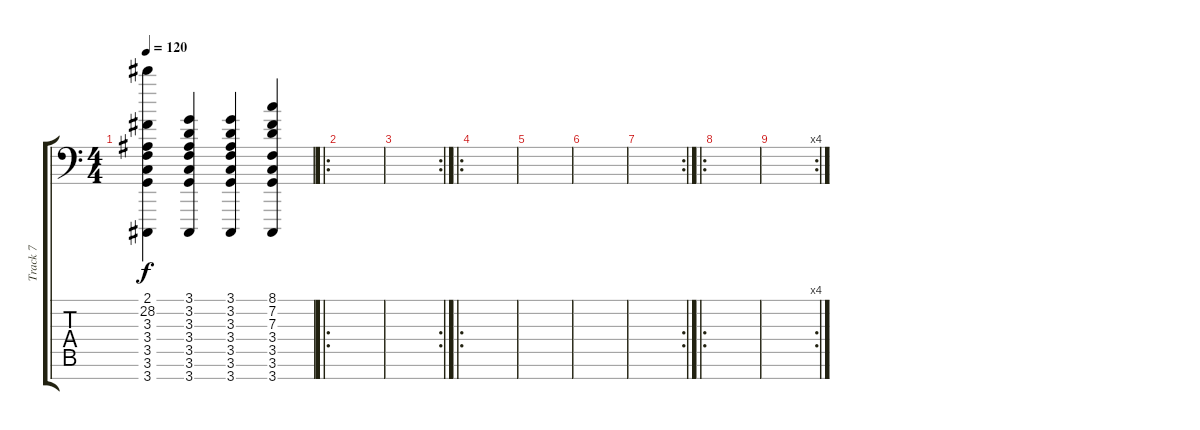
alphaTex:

\track ("Track 7" "Track 7") {instrument gunshot}
\staff {score tabs}
\tuning (E4 B3 G3 D3 A2 E2 Bb0) {hide}
\ts (4 4)
\tempo 120
\clef f4
\ks c
(2.1 28.2 3.3 3.4 3.5 3.6 3.7).4{dy f instrument gunshot} (3.1 3.2 3.3 3.4 3.5 3.6 3.7).4 (3.1 3.2 3.3 3.4 3.5 3.6 3.7).4 (8.1 7.2 7.3 3.4 3.5 3.6 3.7).4 |
\ro
|
\rc 2
|
\ro
|
|
|
\rc 2
|
\ro
|
\rc 4
